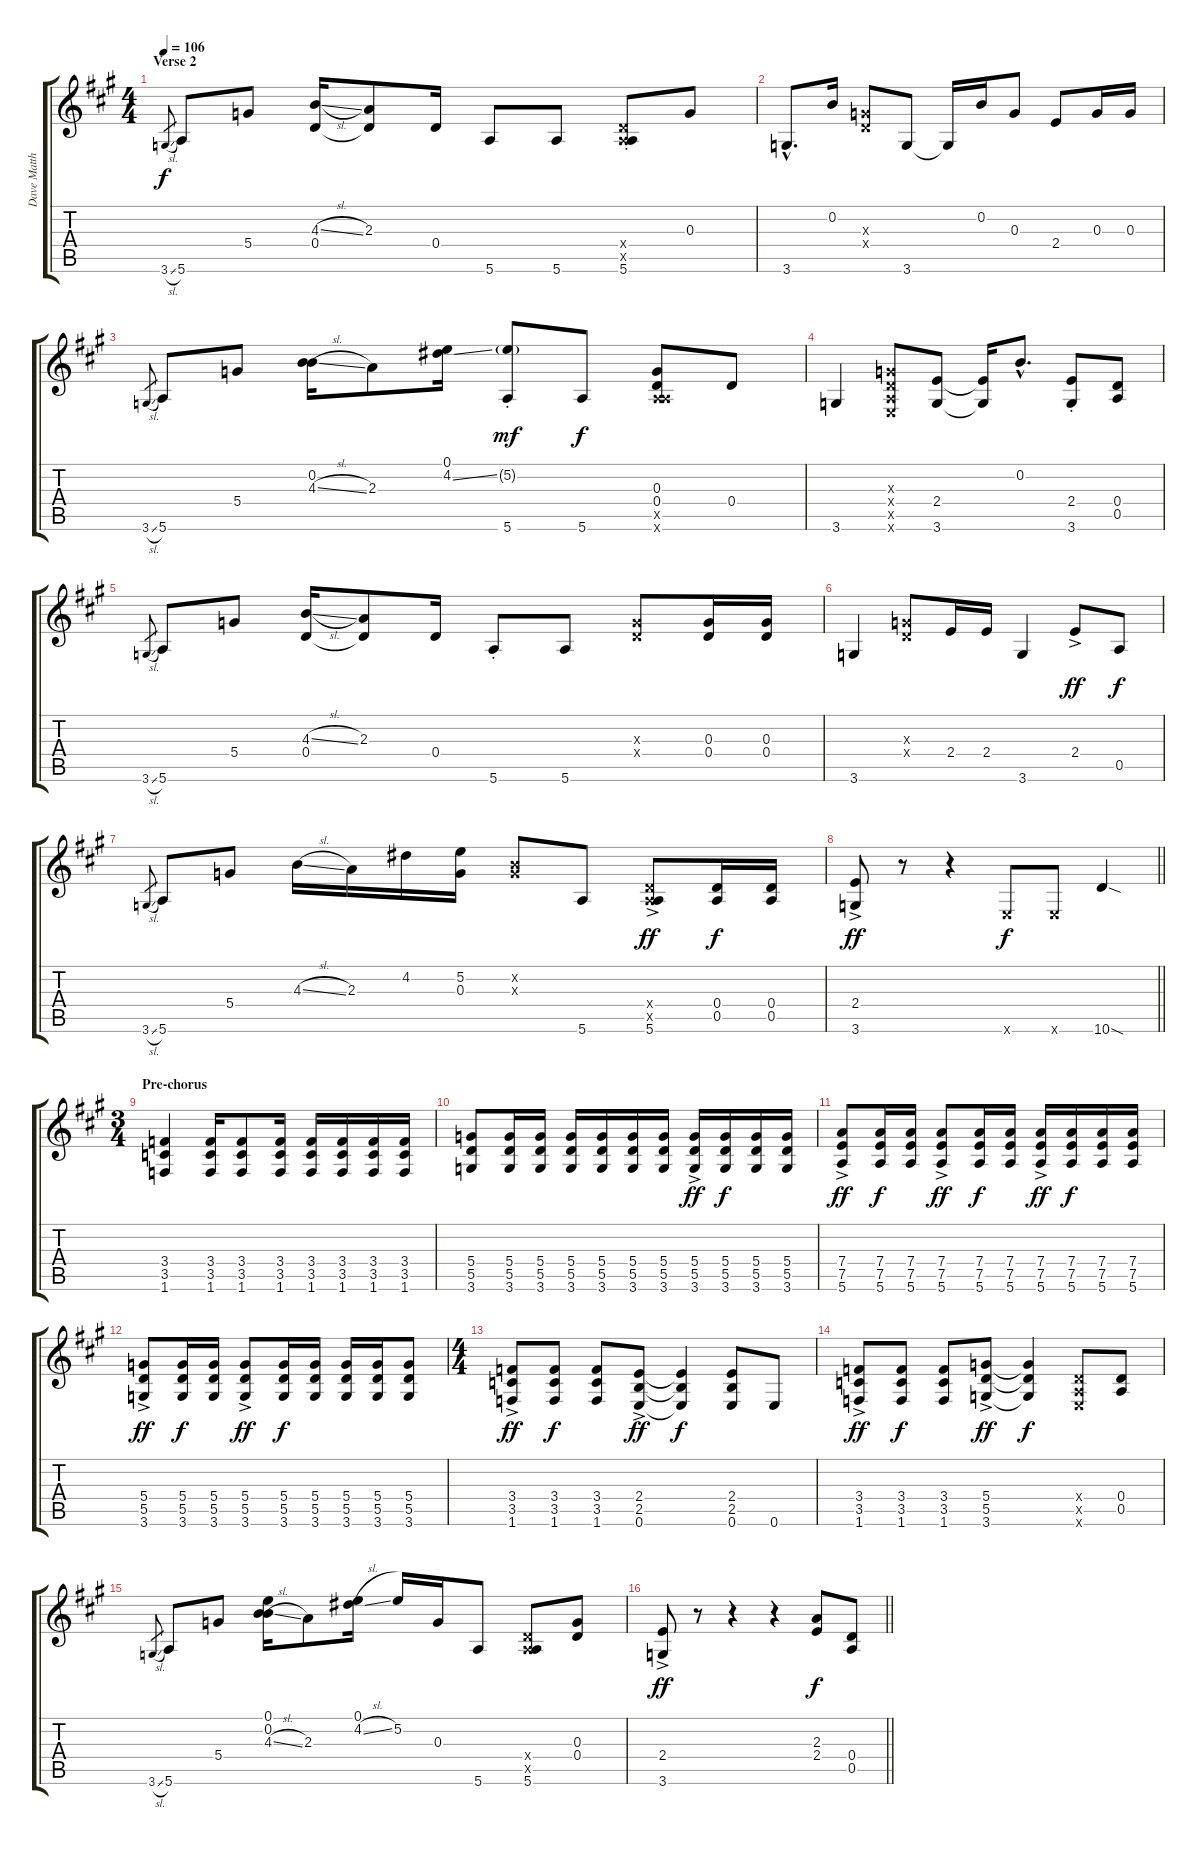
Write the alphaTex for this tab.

\track ("Dave Matthews" "Dave Matth") {instrument acousticguitarsteel}
\staff {score tabs}
\tuning (E4 B3 G3 D3 A2 E2) {hide}
\ts (4 4)
\section ("" "Verse 2")
\tempo 106
\clef g2
\ks a
3.6{sl}.8{gr dy f} 5.6.8 5.4.8 (4.3{sl} 0.4).16 (2.3 0.4{t}).8 0.4.16 5.6.8 5.6.8 (0.4{x} 0.5{x} 5.6{st}).8 0.3.8 |
3.6{hac}.8{d} 0.2.16 (0.3{x} 0.4{x}).8 3.6.8 3.6{t}.16 0.2.16 0.3.8 2.4.8 0.3.16 0.3.16 |
3.6{sl}.8{gr} 5.6.8 5.4.8 (0.2 4.3{sl}).16 2.3.8 (0.1 4.2{ss}).16 (5.2{g st} 5.6{st}).8{dy mf} 5.6.8{dy f} (0.3 0.4 0.5{x} 5.6{x}).8 0.4.8 |
3.6.4 (0.3{x} 0.4{x} 0.5{x} 0.6{x}).8 (2.4 3.6).8 (2.4{t} 3.6{t}).16 0.2{hac}.8{d} (2.4{st} 3.6{st}).8 (0.4 0.5).8 |
3.6{sl}.8{gr} 5.6.8 5.4.8 (4.3{sl} 0.4).16 (2.3 0.4{t}).8 0.4.16 5.6{st}.8 5.6.8 (0.3{x} 0.4{x}).8 (0.3 0.4).16 (0.3 0.4).16 |
3.6.4 (0.3{x} 0.4{x}).8 2.4.16 2.4.16 3.6.4 2.4{ac}.8{dy ff} 0.5.8{dy f} |
3.6{sl}.8{gr} 5.6.8 5.4.8 4.3{sl}.16 2.3.16 4.2.16 (5.2 0.3).16 (0.2{x} 0.3{x}).8 5.6.8 (0.4{x} 0.5{x} 5.6{ac}).8{dy ff} (0.4 0.5).16{dy f} (0.4 0.5).16 |
\barLineRight lightlight
(2.4{ac} 3.6{ac}).8{dy ff} r.8 r.4 0.6{x}.8{dy f} 0.6{x}.8 10.6{sod}.4 |
\ts (3 4)
\section ("" "Pre-chorus")
(3.4 3.5 1.6).4{volume 11} (3.4 3.5 1.6).16 (3.4 3.5 1.6).8 (3.4 3.5 1.6).16 (3.4 3.5 1.6).16 (3.4 3.5 1.6).16 (3.4 3.5 1.6).16 (3.4 3.5 1.6).16 |
(5.4 5.5 3.6).8 (5.4 5.5 3.6).16 (5.4 5.5 3.6).16 (5.4 5.5 3.6).16 (5.4 5.5 3.6).16 (5.4 5.5 3.6).16 (5.4 5.5 3.6).16 (5.4{ac} 5.5{ac} 3.6{ac}).16{dy ff} (5.4 5.5 3.6).16{dy f} (5.4 5.5 3.6).16 (5.4 5.5 3.6).16 |
(7.4{ac} 7.5{ac} 5.6{ac}).8{dy ff} (7.4 7.5 5.6).16{dy f} (7.4 7.5 5.6).16 (7.4{ac} 7.5{ac} 5.6{ac}).8{dy ff} (7.4 7.5 5.6).16{dy f} (7.4 7.5 5.6).16 (7.4{ac} 7.5{ac} 5.6{ac}).16{dy ff} (7.4 7.5 5.6).16{dy f} (7.4 7.5 5.6).16 (7.4 7.5 5.6).16 |
(5.4{ac} 5.5{ac} 3.6{ac}).8{dy ff} (5.4 5.5 3.6).16{dy f} (5.4 5.5 3.6).16 (5.4{ac} 5.5{ac} 3.6{ac}).8{dy ff} (5.4 5.5 3.6).16{dy f} (5.4 5.5 3.6).16 (5.4 5.5 3.6).16 (5.4 5.5 3.6).16 (5.4 5.5 3.6).8 |
\ts (4 4)
(3.4{ac} 3.5{ac} 1.6{ac}).8{dy ff} (3.4 3.5 1.6).8{dy f} (3.4 3.5 1.6).8 (2.4{ac} 2.5{ac} 0.6{ac}).8{dy ff} (2.4{t} 2.5{t} 0.6{t}).4{dy f} (2.4 2.5 0.6).8 0.6.8 |
(3.4{ac} 3.5{ac} 1.6{ac}).8{dy ff} (3.4 3.5 1.6).8{dy f} (3.4 3.5 1.6).8 (5.4{ac} 5.5{ac} 3.6{ac}).8{dy ff} (5.4{t} 5.5{t} 3.6{t}).4{dy f} (0.4{x} 0.5{x} 0.6{x}).8 (0.4 0.5).8 |
3.6{sl}.8{gr} 5.6.8{volume 14} 5.4.8 (0.1 0.2 4.3{sl}).16 2.3.8 (0.1 4.2{sl}).16 5.2.16 0.3.16 5.6.8 (0.4{x} 0.5{x} 5.6).8 (0.3 0.4).8 |
\barLineRight lightlight
(2.4{ac} 3.6{ac}).8{dy ff} r.8 r.4 r.4 (2.3 2.4).8{dy f} (0.4 0.5).8
